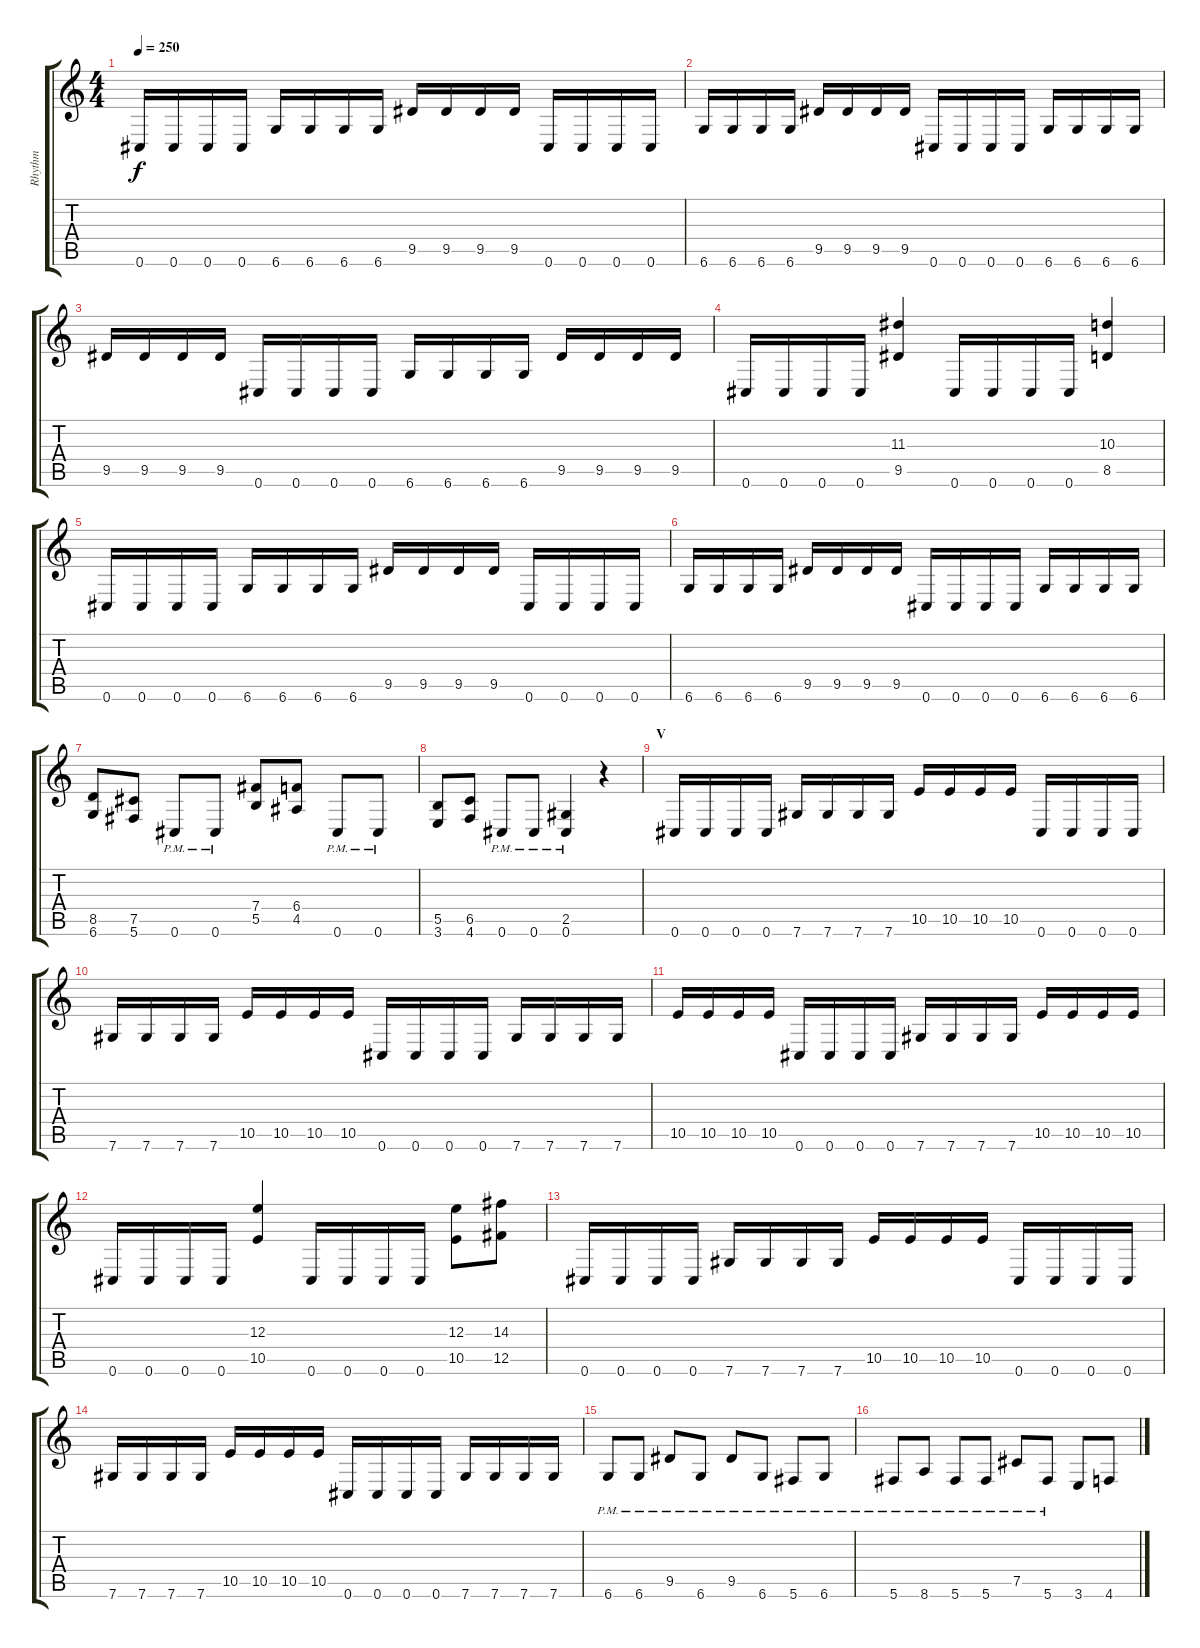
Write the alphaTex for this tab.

\track ("Rhythm" "Rhythm") {instrument distortionguitar}
\staff {score tabs}
\tuning (Db4 Ab3 E3 B2 Gb2 Db2) {hide}
\ts (4 4)
\tempo 250
\clef g2
\ks c
0.6.16{dy f} 0.6.16 0.6.16 0.6.16 6.6.16 6.6.16 6.6.16 6.6.16 9.5.16 9.5.16 9.5.16 9.5.16 0.6.16 0.6.16 0.6.16 0.6.16 |
6.6.16 6.6.16 6.6.16 6.6.16 9.5.16 9.5.16 9.5.16 9.5.16 0.6.16 0.6.16 0.6.16 0.6.16 6.6.16 6.6.16 6.6.16 6.6.16 |
9.5.16 9.5.16 9.5.16 9.5.16 0.6.16 0.6.16 0.6.16 0.6.16 6.6.16 6.6.16 6.6.16 6.6.16 9.5.16 9.5.16 9.5.16 9.5.16 |
0.6.16 0.6.16 0.6.16 0.6.16 (11.3 9.5).4 0.6.16 0.6.16 0.6.16 0.6.16 (10.3 8.5).4 |
0.6.16 0.6.16 0.6.16 0.6.16 6.6.16 6.6.16 6.6.16 6.6.16 9.5.16 9.5.16 9.5.16 9.5.16 0.6.16 0.6.16 0.6.16 0.6.16 |
6.6.16 6.6.16 6.6.16 6.6.16 9.5.16 9.5.16 9.5.16 9.5.16 0.6.16 0.6.16 0.6.16 0.6.16 6.6.16 6.6.16 6.6.16 6.6.16 |
(8.5 6.6).8 (7.5 5.6).8 0.6{pm}.8 0.6{pm}.8 (7.4 5.5).8 (6.4 4.5).8 0.6{pm}.8 0.6{pm}.8 |
(5.5 3.6).8 (6.5 4.6).8 0.6{pm}.8 0.6{pm}.8 (2.5{pm} 0.6{pm}).4 r.4 |
\section ("" "V")
0.6.16 0.6.16 0.6.16 0.6.16 7.6.16 7.6.16 7.6.16 7.6.16 10.5.16 10.5.16 10.5.16 10.5.16 0.6.16 0.6.16 0.6.16 0.6.16 |
7.6.16 7.6.16 7.6.16 7.6.16 10.5.16 10.5.16 10.5.16 10.5.16 0.6.16 0.6.16 0.6.16 0.6.16 7.6.16 7.6.16 7.6.16 7.6.16 |
10.5.16 10.5.16 10.5.16 10.5.16 0.6.16 0.6.16 0.6.16 0.6.16 7.6.16 7.6.16 7.6.16 7.6.16 10.5.16 10.5.16 10.5.16 10.5.16 |
0.6.16 0.6.16 0.6.16 0.6.16 (12.3 10.5).4 0.6.16 0.6.16 0.6.16 0.6.16 (12.3 10.5).8 (14.3 12.5).8 |
0.6.16 0.6.16 0.6.16 0.6.16 7.6.16 7.6.16 7.6.16 7.6.16 10.5.16 10.5.16 10.5.16 10.5.16 0.6.16 0.6.16 0.6.16 0.6.16 |
7.6.16 7.6.16 7.6.16 7.6.16 10.5.16 10.5.16 10.5.16 10.5.16 0.6.16 0.6.16 0.6.16 0.6.16 7.6.16 7.6.16 7.6.16 7.6.16 |
6.6{pm}.8 6.6{pm}.8 9.5{pm}.8 6.6{pm}.8 9.5{pm}.8 6.6{pm}.8 5.6{pm}.8 6.6{pm}.8 |
5.6{pm}.8 8.6{pm}.8 5.6{pm}.8 5.6{pm}.8 7.5{pm}.8 5.6{pm}.8 3.6.8 4.6.8
